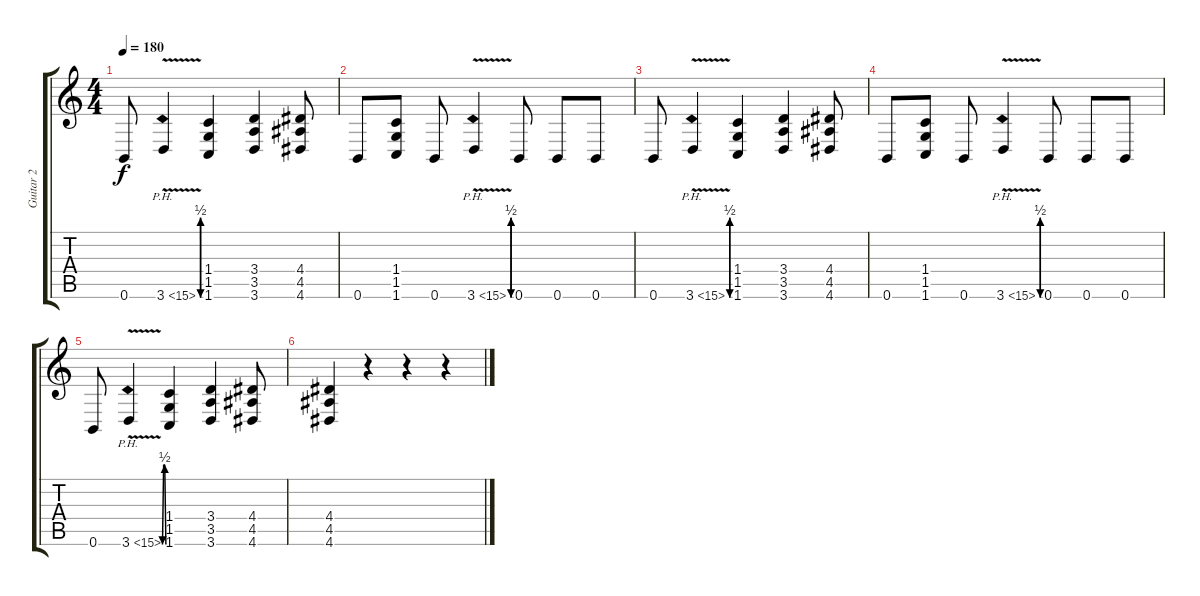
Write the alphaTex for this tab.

\track ("Guitar 2" "Guitar 2") {instrument distortionguitar}
\staff {score tabs}
\tuning (Db4 Ab3 E3 B2 Gb2 B1) {hide}
\ts (4 4)
\tempo 180
\clef g2
\ks c
0.6.8{dy f} 3.6{be (custom 0 0 15 2 30 2 45 0 60 0) ph 12 v}.4 (1.4 1.5 1.6).4 (3.4 3.5 3.6).4 (4.4 4.5 4.6).8 |
0.6.8 (1.4 1.5 1.6).8 0.6.8 3.6{be (custom 0 0 15 2 30 2 45 0 60 0) ph 12 v}.4 0.6.8 0.6.8 0.6.8 |
0.6.8 3.6{be (custom 0 0 15 2 30 2 45 0 60 0) ph 12 v}.4 (1.4 1.5 1.6).4 (3.4 3.5 3.6).4 (4.4 4.5 4.6).8 |
0.6.8 (1.4 1.5 1.6).8 0.6.8 3.6{be (custom 0 0 15 2 30 2 45 0 60 0) ph 12 v}.4 0.6.8 0.6.8 0.6.8 |
0.6.8 3.6{be (custom 0 0 15 2 30 2 45 0 60 0) ph 12 v}.4 (1.4 1.5 1.6).4 (3.4 3.5 3.6).4 (4.4 4.5 4.6).8 |
(4.4 4.5 4.6).4 r.4 r.4 r.4
